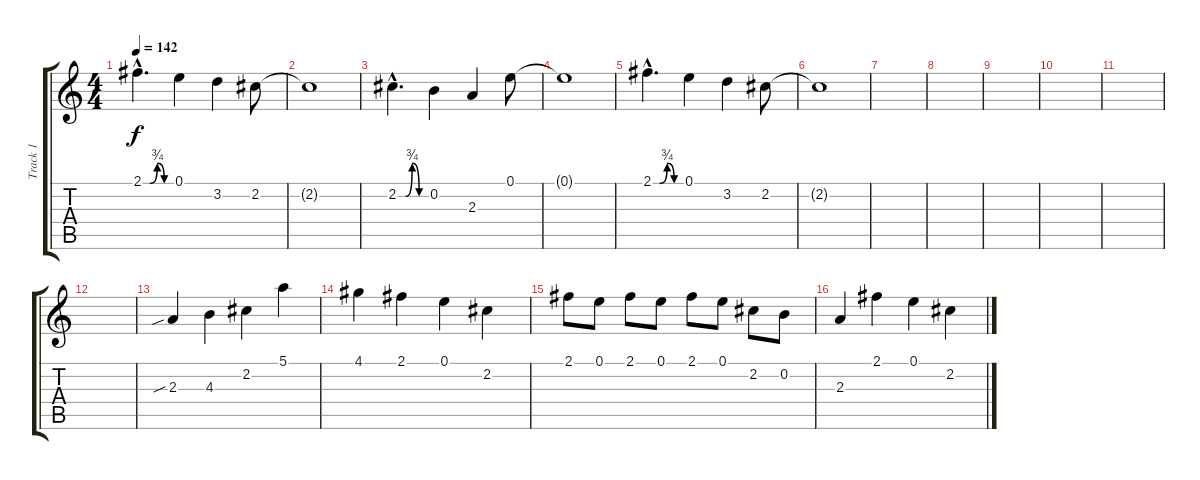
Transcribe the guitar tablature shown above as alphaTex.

\track ("Track 1" "Track 1") {instrument overdrivenguitar}
\staff {score tabs}
\tuning (E4 B3 G3 D3 A2 E2) {hide}
\ts (4 4)
\tempo 142
\clef g2
\ks c
2.1{be (custom 0 0 14 0 30 3 45 0 60 0) hac}.4{d dy f volume 16} 0.1.4 3.2.4 2.2.8 |
2.2{t}.1 |
2.2{be (custom 0 0 16 0 30 3 45 0 60 0) hac}.4{d} 0.2.4 2.3.4 0.1.8 |
0.1{t}.1 |
2.1{be (custom 0 0 14 0 30 3 45 0 60 0) hac}.4{d} 0.1.4 3.2.4 2.2.8 |
2.2{t}.1 |
|
|
|
|
|
|
2.3{sib}.4 4.3.4 2.2.4 5.1.4 |
4.1.4 2.1.4 0.1.4 2.2.4 |
2.1.8 0.1.8 2.1.8 0.1.8 2.1.8 0.1.8 2.2.8 0.2.8 |
2.3.4 2.1.4 0.1.4 2.2.4
